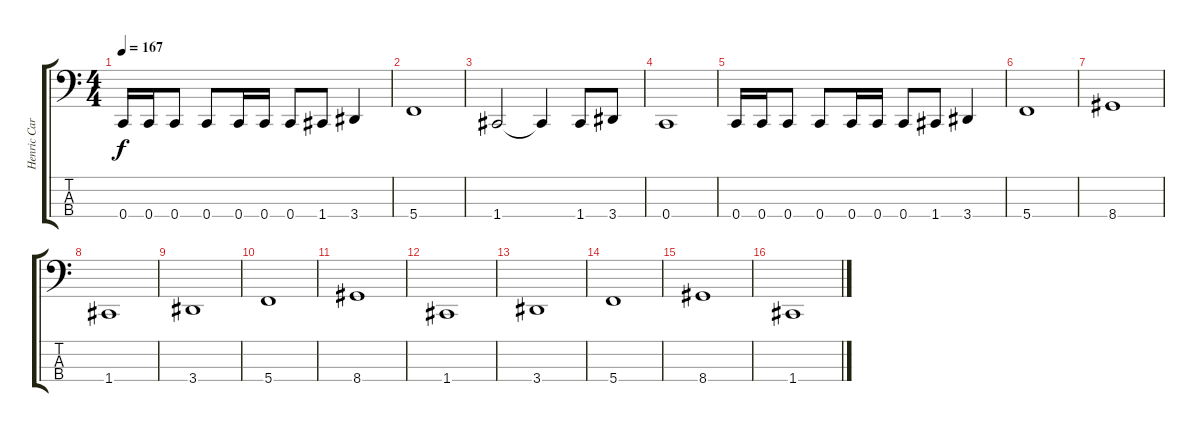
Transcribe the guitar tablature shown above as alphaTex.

\track ("Henric Carlsson" "Henric Car") {instrument electricbassfinger}
\staff {score tabs}
\tuning (F2 C2 G1 C1) {hide}
\ts (4 4)
\tempo 167
\clef f4
\ks c
0.4.16{dy f} 0.4.16 0.4.8 0.4.8 0.4.16 0.4.16 0.4.8 1.4.8 3.4.4 |
5.4.1 |
1.4.2 1.4{t}.4 1.4.8 3.4.8 |
0.4.1 |
0.4.16 0.4.16 0.4.8 0.4.8 0.4.16 0.4.16 0.4.8 1.4.8 3.4.4 |
5.4.1 |
8.4.1 |
1.4.1 |
3.4.1 |
5.4.1 |
8.4.1 |
1.4.1 |
3.4.1 |
5.4.1 |
8.4.1 |
1.4.1
